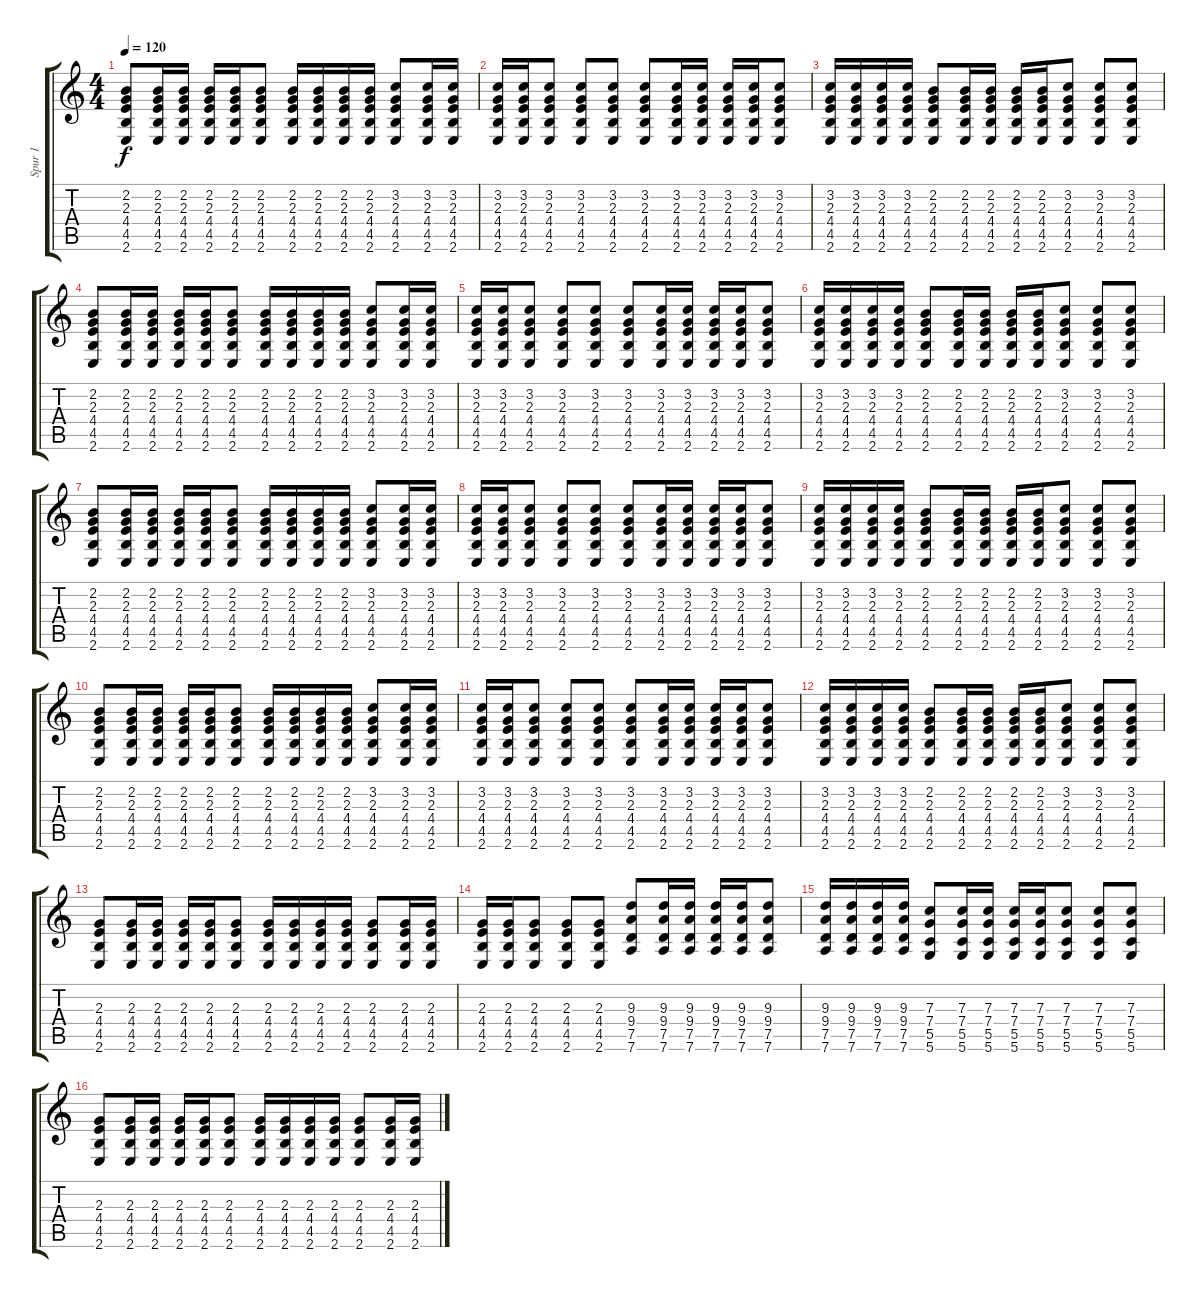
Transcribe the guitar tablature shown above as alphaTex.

\track ("Spur 1" "Spur 1") {instrument acousticguitarsteel}
\staff {score tabs}
\tuning (D4 A3 F3 C3 G2 D2) {hide}
\ts (4 4)
\tempo 120
\clef g2
\ks c
(2.2 2.3 4.4 4.5 2.6).8{dy f instrument acousticguitarsteel} (2.2 2.3 4.4 4.5 2.6).16 (2.2 2.3 4.4 4.5 2.6).16 (2.2 2.3 4.4 4.5 2.6).16 (2.2 2.3 4.4 4.5 2.6).16 (2.2 2.3 4.4 4.5 2.6).8 (2.2 2.3 4.4 4.5 2.6).16 (2.2 2.3 4.4 4.5 2.6).16 (2.2 2.3 4.4 4.5 2.6).16 (2.2 2.3 4.4 4.5 2.6).16 (3.2 2.3 4.4 4.5 2.6).8 (3.2 2.3 4.4 4.5 2.6).16 (3.2 2.3 4.4 4.5 2.6).16 |
(3.2 2.3 4.4 4.5 2.6).16 (3.2 2.3 4.4 4.5 2.6).16 (3.2 2.3 4.4 4.5 2.6).8 (3.2 2.3 4.4 4.5 2.6).8 (3.2 2.3 4.4 4.5 2.6).8 (3.2 2.3 4.4 4.5 2.6).8 (3.2 2.3 4.4 4.5 2.6).16 (3.2 2.3 4.4 4.5 2.6).16 (3.2 2.3 4.4 4.5 2.6).16 (3.2 2.3 4.4 4.5 2.6).16 (3.2 2.3 4.4 4.5 2.6).8 |
(3.2 2.3 4.4 4.5 2.6).16 (3.2 2.3 4.4 4.5 2.6).16 (3.2 2.3 4.4 4.5 2.6).16 (3.2 2.3 4.4 4.5 2.6).16 (2.2 2.3 4.4 4.5 2.6).8 (2.2 2.3 4.4 4.5 2.6).16 (2.2 2.3 4.4 4.5 2.6).16 (2.2 2.3 4.4 4.5 2.6).16 (2.2 2.3 4.4 4.5 2.6).16 (3.2 2.3 4.4 4.5 2.6).8 (3.2 2.3 4.4 4.5 2.6).8 (3.2 2.3 4.4 4.5 2.6).8 |
(2.2 2.3 4.4 4.5 2.6).8 (2.2 2.3 4.4 4.5 2.6).16 (2.2 2.3 4.4 4.5 2.6).16 (2.2 2.3 4.4 4.5 2.6).16 (2.2 2.3 4.4 4.5 2.6).16 (2.2 2.3 4.4 4.5 2.6).8 (2.2 2.3 4.4 4.5 2.6).16 (2.2 2.3 4.4 4.5 2.6).16 (2.2 2.3 4.4 4.5 2.6).16 (2.2 2.3 4.4 4.5 2.6).16 (3.2 2.3 4.4 4.5 2.6).8 (3.2 2.3 4.4 4.5 2.6).16 (3.2 2.3 4.4 4.5 2.6).16 |
(3.2 2.3 4.4 4.5 2.6).16 (3.2 2.3 4.4 4.5 2.6).16 (3.2 2.3 4.4 4.5 2.6).8 (3.2 2.3 4.4 4.5 2.6).8 (3.2 2.3 4.4 4.5 2.6).8 (3.2 2.3 4.4 4.5 2.6).8 (3.2 2.3 4.4 4.5 2.6).16 (3.2 2.3 4.4 4.5 2.6).16 (3.2 2.3 4.4 4.5 2.6).16 (3.2 2.3 4.4 4.5 2.6).16 (3.2 2.3 4.4 4.5 2.6).8 |
(3.2 2.3 4.4 4.5 2.6).16 (3.2 2.3 4.4 4.5 2.6).16 (3.2 2.3 4.4 4.5 2.6).16 (3.2 2.3 4.4 4.5 2.6).16 (2.2 2.3 4.4 4.5 2.6).8 (2.2 2.3 4.4 4.5 2.6).16 (2.2 2.3 4.4 4.5 2.6).16 (2.2 2.3 4.4 4.5 2.6).16 (2.2 2.3 4.4 4.5 2.6).16 (3.2 2.3 4.4 4.5 2.6).8 (3.2 2.3 4.4 4.5 2.6).8 (3.2 2.3 4.4 4.5 2.6).8 |
(2.2 2.3 4.4 4.5 2.6).8 (2.2 2.3 4.4 4.5 2.6).16 (2.2 2.3 4.4 4.5 2.6).16 (2.2 2.3 4.4 4.5 2.6).16 (2.2 2.3 4.4 4.5 2.6).16 (2.2 2.3 4.4 4.5 2.6).8 (2.2 2.3 4.4 4.5 2.6).16 (2.2 2.3 4.4 4.5 2.6).16 (2.2 2.3 4.4 4.5 2.6).16 (2.2 2.3 4.4 4.5 2.6).16 (3.2 2.3 4.4 4.5 2.6).8 (3.2 2.3 4.4 4.5 2.6).16 (3.2 2.3 4.4 4.5 2.6).16 |
(3.2 2.3 4.4 4.5 2.6).16 (3.2 2.3 4.4 4.5 2.6).16 (3.2 2.3 4.4 4.5 2.6).8 (3.2 2.3 4.4 4.5 2.6).8 (3.2 2.3 4.4 4.5 2.6).8 (3.2 2.3 4.4 4.5 2.6).8 (3.2 2.3 4.4 4.5 2.6).16 (3.2 2.3 4.4 4.5 2.6).16 (3.2 2.3 4.4 4.5 2.6).16 (3.2 2.3 4.4 4.5 2.6).16 (3.2 2.3 4.4 4.5 2.6).8 |
(3.2 2.3 4.4 4.5 2.6).16 (3.2 2.3 4.4 4.5 2.6).16 (3.2 2.3 4.4 4.5 2.6).16 (3.2 2.3 4.4 4.5 2.6).16 (2.2 2.3 4.4 4.5 2.6).8 (2.2 2.3 4.4 4.5 2.6).16 (2.2 2.3 4.4 4.5 2.6).16 (2.2 2.3 4.4 4.5 2.6).16 (2.2 2.3 4.4 4.5 2.6).16 (3.2 2.3 4.4 4.5 2.6).8 (3.2 2.3 4.4 4.5 2.6).8 (3.2 2.3 4.4 4.5 2.6).8 |
(2.2 2.3 4.4 4.5 2.6).8 (2.2 2.3 4.4 4.5 2.6).16 (2.2 2.3 4.4 4.5 2.6).16 (2.2 2.3 4.4 4.5 2.6).16 (2.2 2.3 4.4 4.5 2.6).16 (2.2 2.3 4.4 4.5 2.6).8 (2.2 2.3 4.4 4.5 2.6).16 (2.2 2.3 4.4 4.5 2.6).16 (2.2 2.3 4.4 4.5 2.6).16 (2.2 2.3 4.4 4.5 2.6).16 (3.2 2.3 4.4 4.5 2.6).8 (3.2 2.3 4.4 4.5 2.6).16 (3.2 2.3 4.4 4.5 2.6).16 |
(3.2 2.3 4.4 4.5 2.6).16 (3.2 2.3 4.4 4.5 2.6).16 (3.2 2.3 4.4 4.5 2.6).8 (3.2 2.3 4.4 4.5 2.6).8 (3.2 2.3 4.4 4.5 2.6).8 (3.2 2.3 4.4 4.5 2.6).8 (3.2 2.3 4.4 4.5 2.6).16 (3.2 2.3 4.4 4.5 2.6).16 (3.2 2.3 4.4 4.5 2.6).16 (3.2 2.3 4.4 4.5 2.6).16 (3.2 2.3 4.4 4.5 2.6).8 |
(3.2 2.3 4.4 4.5 2.6).16 (3.2 2.3 4.4 4.5 2.6).16 (3.2 2.3 4.4 4.5 2.6).16 (3.2 2.3 4.4 4.5 2.6).16 (2.2 2.3 4.4 4.5 2.6).8 (2.2 2.3 4.4 4.5 2.6).16 (2.2 2.3 4.4 4.5 2.6).16 (2.2 2.3 4.4 4.5 2.6).16 (2.2 2.3 4.4 4.5 2.6).16 (3.2 2.3 4.4 4.5 2.6).8 (3.2 2.3 4.4 4.5 2.6).8 (3.2 2.3 4.4 4.5 2.6).8 |
(2.3 4.4 4.5 2.6).8 (2.3 4.4 4.5 2.6).16 (2.3 4.4 4.5 2.6).16 (2.3 4.4 4.5 2.6).16 (2.3 4.4 4.5 2.6).16 (2.3 4.4 4.5 2.6).8 (2.3 4.4 4.5 2.6).16 (2.3 4.4 4.5 2.6).16 (2.3 4.4 4.5 2.6).16 (2.3 4.4 4.5 2.6).16 (2.3 4.4 4.5 2.6).8 (2.3 4.4 4.5 2.6).16 (2.3 4.4 4.5 2.6).16 |
(2.3 4.4 4.5 2.6).16 (2.3 4.4 4.5 2.6).16 (2.3 4.4 4.5 2.6).8 (2.3 4.4 4.5 2.6).8 (2.3 4.4 4.5 2.6).8 (9.3 9.4 7.5 7.6).8 (9.3 9.4 7.5 7.6).16 (9.3 9.4 7.5 7.6).16 (9.3 9.4 7.5 7.6).16 (9.3 9.4 7.5 7.6).16 (9.3 9.4 7.5 7.6).8 |
(9.3 9.4 7.5 7.6).16 (9.3 9.4 7.5 7.6).16 (9.3 9.4 7.5 7.6).16 (9.3 9.4 7.5 7.6).16 (7.3 7.4 5.5 5.6).8 (7.3 7.4 5.5 5.6).16 (7.3 7.4 5.5 5.6).16 (7.3 7.4 5.5 5.6).16 (7.3 7.4 5.5 5.6).16 (7.3 7.4 5.5 5.6).8 (7.3 7.4 5.5 5.6).8 (7.3 7.4 5.5 5.6).8 |
(2.3 4.4 4.5 2.6).8 (2.3 4.4 4.5 2.6).16 (2.3 4.4 4.5 2.6).16 (2.3 4.4 4.5 2.6).16 (2.3 4.4 4.5 2.6).16 (2.3 4.4 4.5 2.6).8 (2.3 4.4 4.5 2.6).16 (2.3 4.4 4.5 2.6).16 (2.3 4.4 4.5 2.6).16 (2.3 4.4 4.5 2.6).16 (2.3 4.4 4.5 2.6).8 (2.3 4.4 4.5 2.6).16 (2.3 4.4 4.5 2.6).16
